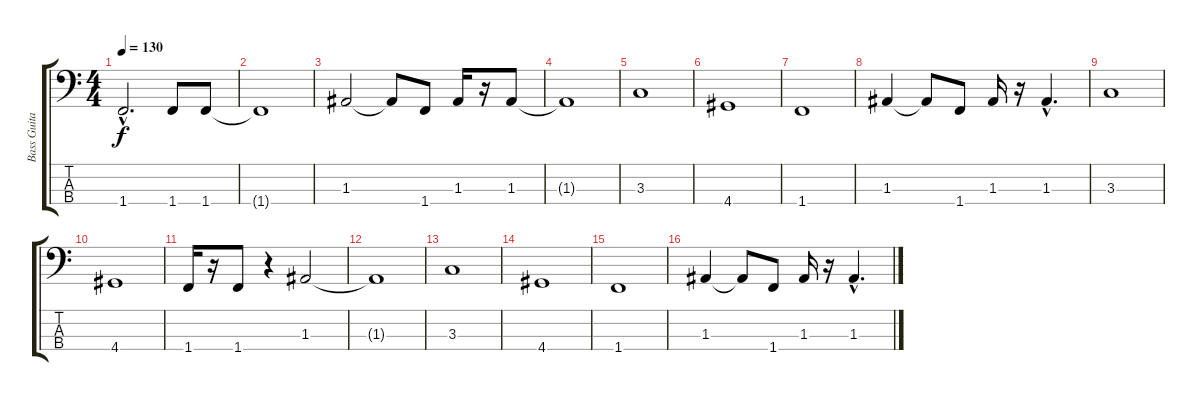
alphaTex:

\track ("Bass Guitar" "Bass Guita") {instrument electricbassfinger}
\staff {score tabs}
\tuning (G2 D2 A1 E1) {hide}
\ts (4 4)
\tempo 130
\clef f4
\ks c
1.4{hac}.2{d dy f} 1.4.8 1.4.8 |
1.4{t}.1 |
1.3.2 1.3{t}.8 1.4.8 1.3.16 r.16 1.3.8 |
1.3{t}.1 |
3.3.1 |
4.4.1 |
1.4.1 |
1.3.4 1.3{t}.8 1.4.8 1.3.16 r.16 1.3{hac}.4{d} |
3.3.1 |
4.4.1 |
1.4.16 r.16 1.4.8 r.4 1.3.2 |
1.3{t}.1 |
3.3.1 |
4.4.1 |
1.4.1 |
1.3.4 1.3{t}.8 1.4.8 1.3.16 r.16 1.3{hac}.4{d}
